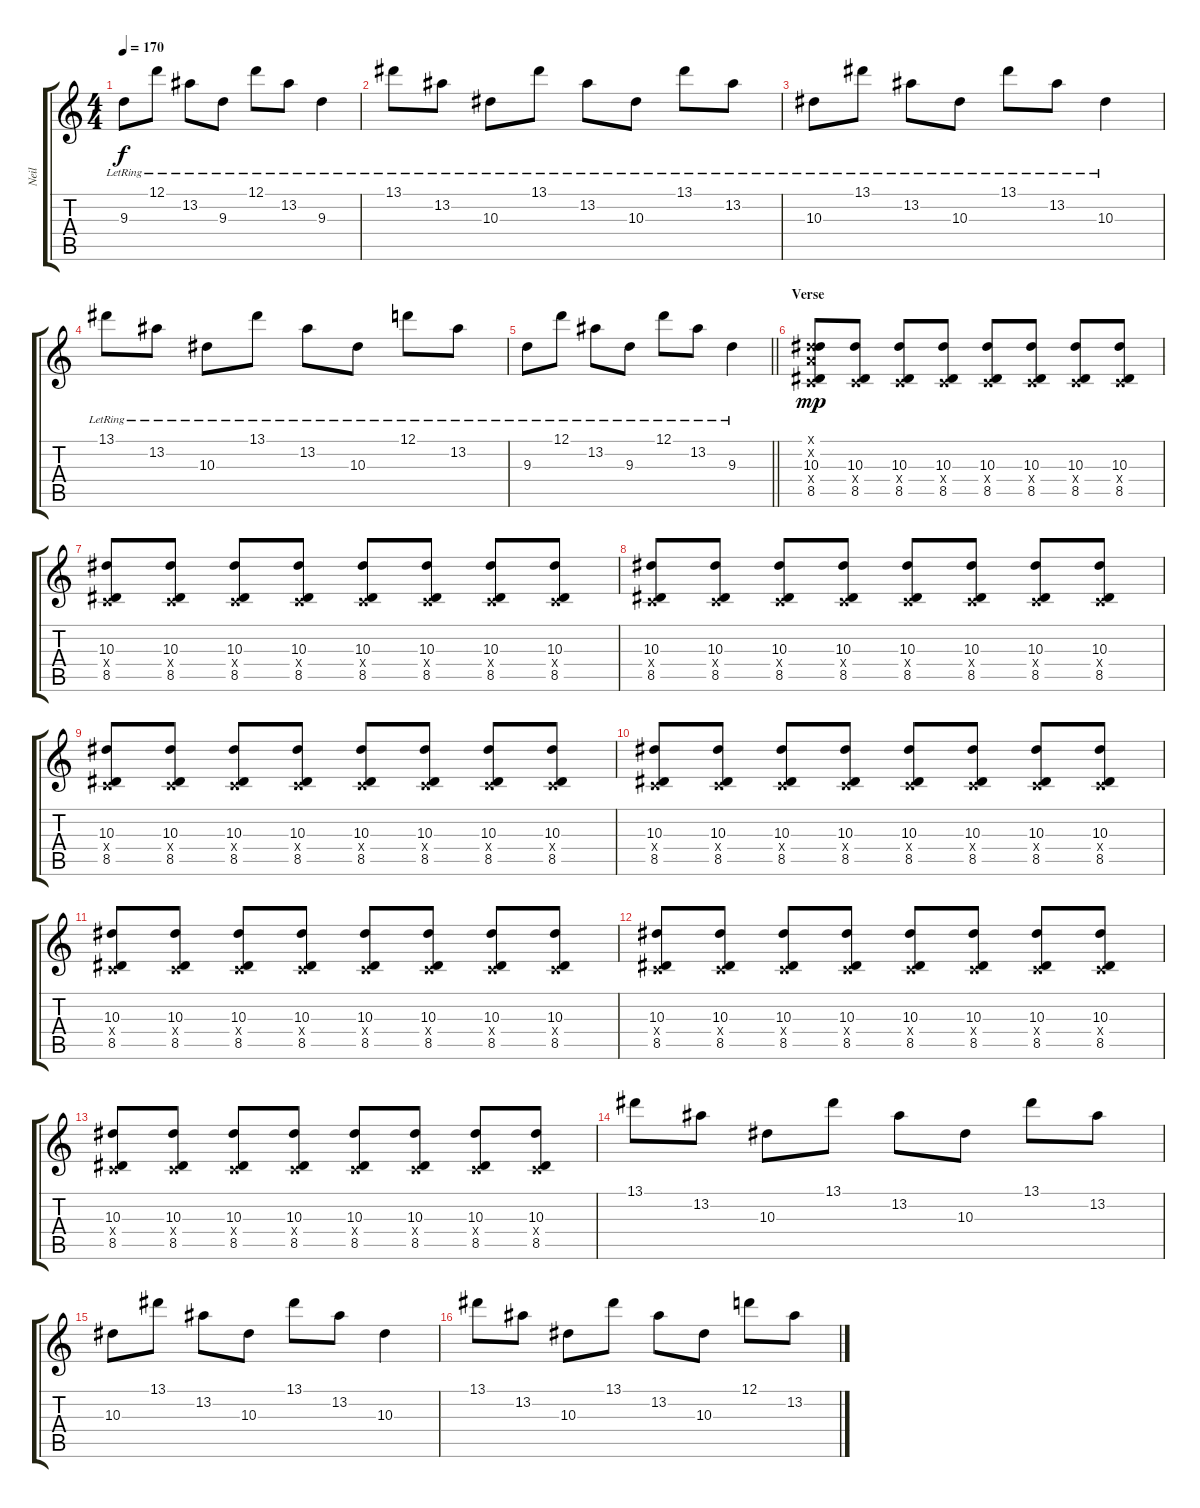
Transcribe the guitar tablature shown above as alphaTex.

\track ("Neil" "Neil") {instrument distortionguitar}
\staff {score tabs}
\tuning (D4 A3 F3 C3 G2 C2) {hide}
\ts (4 4)
\tempo 170
\clef g2
\ks c
9.3{lr}.8{dy f} 12.1{lr}.8 13.2{lr}.8 9.3{lr}.8 12.1{lr}.8 13.2{lr}.8 9.3{lr}.4 |
13.1{lr}.8 13.2{lr}.8 10.3{lr}.8 13.1{lr}.8 13.2{lr}.8 10.3{lr}.8 13.1{lr}.8 13.2{lr}.8 |
10.3{lr}.8 13.1{lr}.8 13.2{lr}.8 10.3{lr}.8 13.1{lr}.8 13.2{lr}.8 10.3{lr}.4 |
13.1{lr}.8 13.2{lr}.8 10.3{lr}.8 13.1{lr}.8 13.2{lr}.8 10.3{lr}.8 12.1{lr}.8 13.2{lr}.8 |
\barLineRight lightlight
9.3{lr}.8 12.1{lr}.8 13.2{lr}.8 9.3{lr}.8 12.1{lr}.8 13.2{lr}.8 9.3{lr}.4 |
\section ("" "Verse")
(0.1{x} 0.2{x} 10.3 0.4{x} 8.5).8{dy mp} (10.3 0.4{x} 8.5).8 (10.3 0.4{x} 8.5).8 (10.3 0.4{x} 8.5).8 (10.3 0.4{x} 8.5).8 (10.3 0.4{x} 8.5).8 (10.3 0.4{x} 8.5).8 (10.3 0.4{x} 8.5).8 |
(10.3 0.4{x} 8.5).8 (10.3 0.4{x} 8.5).8 (10.3 0.4{x} 8.5).8 (10.3 0.4{x} 8.5).8 (10.3 0.4{x} 8.5).8 (10.3 0.4{x} 8.5).8 (10.3 0.4{x} 8.5).8 (10.3 0.4{x} 8.5).8 |
(10.3 0.4{x} 8.5).8 (10.3 0.4{x} 8.5).8 (10.3 0.4{x} 8.5).8 (10.3 0.4{x} 8.5).8 (10.3 0.4{x} 8.5).8 (10.3 0.4{x} 8.5).8 (10.3 0.4{x} 8.5).8 (10.3 0.4{x} 8.5).8 |
(10.3 0.4{x} 8.5).8 (10.3 0.4{x} 8.5).8 (10.3 0.4{x} 8.5).8 (10.3 0.4{x} 8.5).8 (10.3 0.4{x} 8.5).8 (10.3 0.4{x} 8.5).8 (10.3 0.4{x} 8.5).8 (10.3 0.4{x} 8.5).8 |
(10.3 0.4{x} 8.5).8 (10.3 0.4{x} 8.5).8 (10.3 0.4{x} 8.5).8 (10.3 0.4{x} 8.5).8 (10.3 0.4{x} 8.5).8 (10.3 0.4{x} 8.5).8 (10.3 0.4{x} 8.5).8 (10.3 0.4{x} 8.5).8 |
(10.3 0.4{x} 8.5).8 (10.3 0.4{x} 8.5).8 (10.3 0.4{x} 8.5).8 (10.3 0.4{x} 8.5).8 (10.3 0.4{x} 8.5).8 (10.3 0.4{x} 8.5).8 (10.3 0.4{x} 8.5).8 (10.3 0.4{x} 8.5).8 |
(10.3 0.4{x} 8.5).8 (10.3 0.4{x} 8.5).8 (10.3 0.4{x} 8.5).8 (10.3 0.4{x} 8.5).8 (10.3 0.4{x} 8.5).8 (10.3 0.4{x} 8.5).8 (10.3 0.4{x} 8.5).8 (10.3 0.4{x} 8.5).8 |
(10.3 0.4{x} 8.5).8 (10.3 0.4{x} 8.5).8 (10.3 0.4{x} 8.5).8 (10.3 0.4{x} 8.5).8 (10.3 0.4{x} 8.5).8 (10.3 0.4{x} 8.5).8 (10.3 0.4{x} 8.5).8 (10.3 0.4{x} 8.5).8 |
13.1.8 13.2.8 10.3.8 13.1.8 13.2.8 10.3.8 13.1.8 13.2.8 |
10.3.8 13.1.8 13.2.8 10.3.8 13.1.8 13.2.8 10.3.4 |
13.1.8 13.2.8 10.3.8 13.1.8 13.2.8 10.3.8 12.1.8 13.2.8
